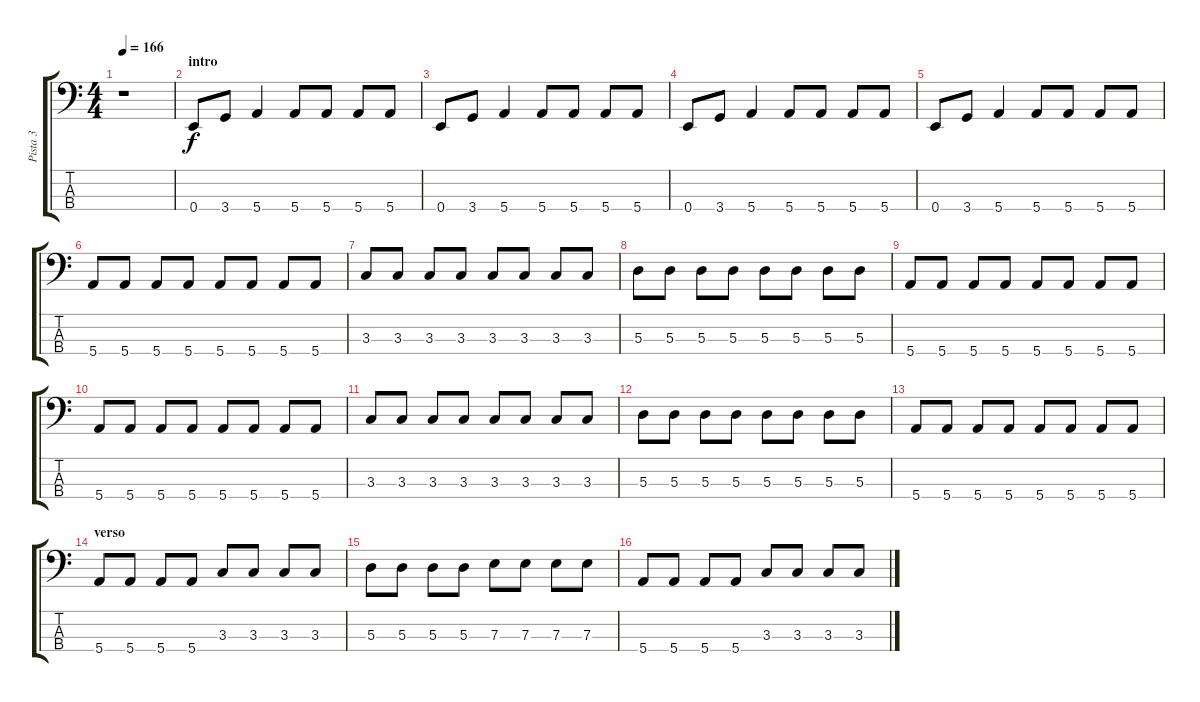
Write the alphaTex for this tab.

\track ("Pista 3" "Pista 3") {instrument electricbassfinger}
\staff {score tabs}
\tuning (G2 D2 A1 E1) {hide}
\ts (4 4)
\tempo 166
\clef f4
\ks c
r.1{dy f instrument electricbassfinger} |
\section ("" "intro")
0.4.8 3.4.8 5.4.4 5.4.8 5.4.8 5.4.8 5.4.8 |
0.4.8 3.4.8 5.4.4 5.4.8 5.4.8 5.4.8 5.4.8 |
0.4.8 3.4.8 5.4.4 5.4.8 5.4.8 5.4.8 5.4.8 |
0.4.8 3.4.8 5.4.4 5.4.8 5.4.8 5.4.8 5.4.8 |
5.4.8 5.4.8 5.4.8 5.4.8 5.4.8 5.4.8 5.4.8 5.4.8 |
3.3.8 3.3.8 3.3.8 3.3.8 3.3.8 3.3.8 3.3.8 3.3.8 |
5.3.8 5.3.8 5.3.8 5.3.8 5.3.8 5.3.8 5.3.8 5.3.8 |
5.4.8 5.4.8 5.4.8 5.4.8 5.4.8 5.4.8 5.4.8 5.4.8 |
5.4.8 5.4.8 5.4.8 5.4.8 5.4.8 5.4.8 5.4.8 5.4.8 |
3.3.8 3.3.8 3.3.8 3.3.8 3.3.8 3.3.8 3.3.8 3.3.8 |
5.3.8 5.3.8 5.3.8 5.3.8 5.3.8 5.3.8 5.3.8 5.3.8 |
5.4.8 5.4.8 5.4.8 5.4.8 5.4.8 5.4.8 5.4.8 5.4.8 |
\section ("" "verso")
5.4.8 5.4.8 5.4.8 5.4.8 3.3.8 3.3.8 3.3.8 3.3.8 |
5.3.8 5.3.8 5.3.8 5.3.8 7.3.8 7.3.8 7.3.8 7.3.8 |
5.4.8 5.4.8 5.4.8 5.4.8 3.3.8 3.3.8 3.3.8 3.3.8
